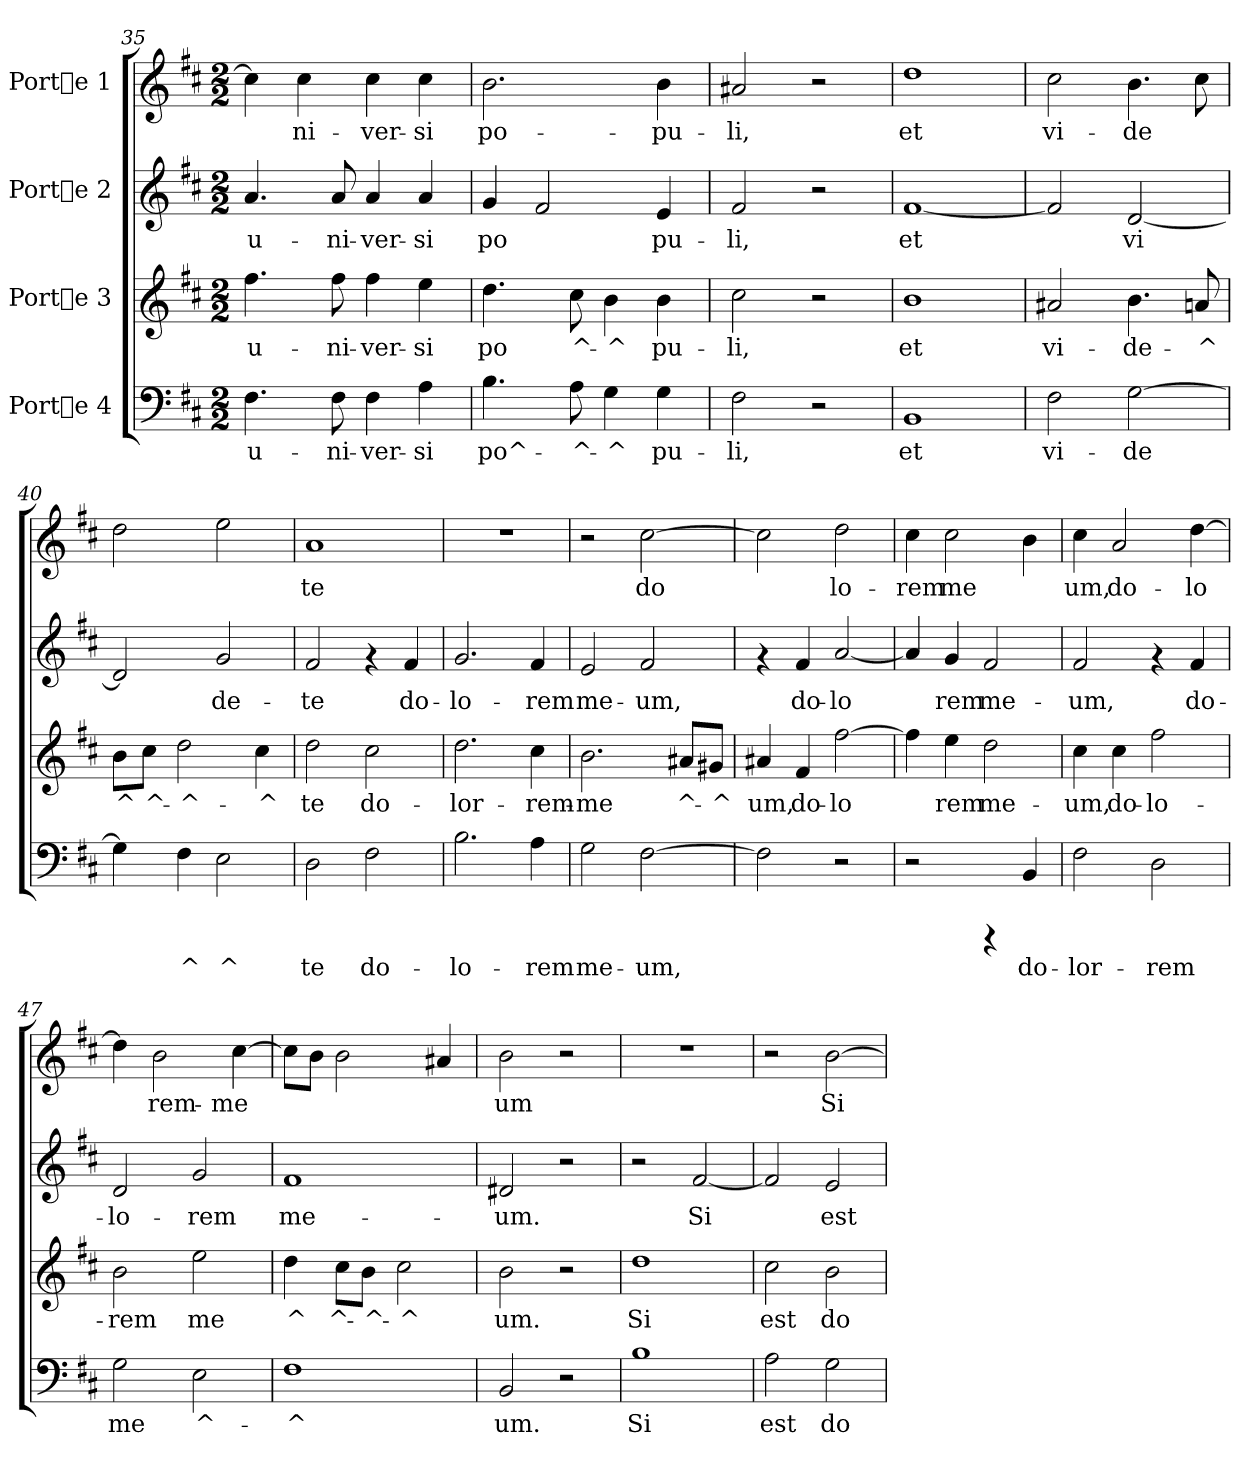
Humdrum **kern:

**kern	**text	**kern	**text	**kern	**text	**kern	**text
*part4	*part4	*part3	*part3	*part2	*part2	*part1	*part1
*staff4	*staff4	*staff3	*staff3	*staff2	*staff2	*staff1	*staff1
*I"Porte 4	*	*I"Porte 3	*	*I"Porte 2	*	*I"Porte 1	*
*clefF4	*	*clefG2	*	*clefG2	*	*clefG2	*
*k[f#c#]	*	*k[f#c#]	*	*k[f#c#]	*	*k[f#c#]	*
*D:	*	*D:	*	*D:	*	*D:	*
*M2/2	*	*M2/2	*	*M2/2	*	*M2/2	*
=35	=35	=35	=35	=35	=35	=35	=35
!	!LO:LY:b:cj	!	!LO:LY:b:cj	!	!LO:LY:b:cj	!	!LO:LY:b:cj
4.F#\	u-	4.ff#\	u-	4.a/	u-	4cc#\]	-
!	!	!	!	!	!	!	!LO:LY:b:cj
.	.	.	.	.	.	4cc#\	ni-
!	!LO:LY:b:cj	!	!LO:LY:b:cj	!	!LO:LY:b:cj	!	!
8F#\	-ni-	8ff#\	-ni-	8a/	-ni-	.	.
!	!LO:LY:b:cj	!	!LO:LY:b:cj	!	!LO:LY:b:cj	!	!LO:LY:b:cj
4F#\	-ver-	4ff#\	-ver-	4a/	-ver-	4cc#\	-ver-
!	!LO:LY:b:cj	!	!LO:LY:b:cj	!	!LO:LY:b:cj	!	!LO:LY:b:cj
4A\	-si	4ee\	-si	4a/	-si	4cc#\	-si
=36	=36	=36	=36	=36	=36	=36	=36
!	!LO:LY:b:cj	!	!LO:LY:b:cj	!	!LO:LY:b:cj	!	!LO:LY:b:cj
4.B\	po^-	4.dd\	po	4g/	po	2.b\	po-
!	!	!	!	!	!LO:LY:b:cj	!	!
.	.	.	.	2f#/	-	.	.
!	!LO:LY:b:cj	!	!LO:LY:b:cj	!	!	!	!
8A\	-^-	8cc#\	^-	.	.	.	.
!	!LO:LY:b:cj	!	!LO:LY:b:cj	!	!	!	!
4G\	-^	4b\	-^	.	.	.	.
!	!LO:LY:b:cj	!	!LO:LY:b:cj	!	!LO:LY:b:cj	!	!LO:LY:b:cj
4G\	pu-	4b\	pu-	4e/	-pu-	4b\	-pu-
=37	=37	=37	=37	=37	=37	=37	=37
!	!LO:LY:b:cj	!	!LO:LY:b:cj	!	!LO:LY:b:cj	!	!LO:LY:b:cj
2F#\	-li,	2cc#\	-li,	2f#/	-li,	2a#X/	-li,
2r	.	2r	.	2r	.	2r	.
!!LO:PB:g=z
=38	=38	=38	=38	=38	=38	=38	=38
!	!LO:LY:b:cj	!	!LO:LY:b:cj	!	!LO:LY:b:cj	!	!LO:LY:b:cj
1BB	et	1b	et	[<1f#	et	1dd	et
=39	=39	=39	=39	=39	=39	=39	=39
!	!LO:LY:b:cj	!	!LO:LY:b:cj	!	!LO:LY:b:cj	!	!LO:LY:b:cj
2F#\	vi-	2a#X/	vi-	2f#/]	.	2cc#\	vi-
!	!LO:LY:b:cj	!	!LO:LY:b:cj	!	!LO:LY:b:cj	!	!LO:LY:b:cj
[>2G\	-de	4.b\	-de-	[<2d/	vi-	4.b\	-de
!	!	!	!LO:LY:b:cj	!	!	!	!LO:LY:b:cj
.	.	8an/	-^	.	.	8cc#\	-
=40	=40	=40	=40	=40	=40	=40	=40
!	!LO:LY:b:cj	!	!LO:LY:b:cj	!	!LO:LY:b:cj	!	!LO:LY:b:cj
4G\]	.	8b\L	^	2d/]	-	2dd\	--
!	!	!	!LO:LY:b:cj	!	!	!	!
.	.	8cc#\J	^-	.	.	.	.
!	!LO:LY:b:cj	!	!LO:LY:b:cj	!	!	!	!
4F#\	^	2dd\	-^-	.	.	.	.
!	!LO:LY:b:cj	!	!	!	!LO:LY:b:cj	!	!LO:LY:b:cj
2E\	^	.	.	2g/	de-	2ee\	--
!	!	!	!LO:LY:b:cj	!	!	!	!
.	.	4cc#\	-^	.	.	.	.
=41	=41	=41	=41	=41	=41	=41	=41
!	!LO:LY:b:cj	!	!LO:LY:b:cj	!	!LO:LY:b:cj	!	!LO:LY:b:cj
2D\	te	2dd\	te	2f#/	-te	1a	-te
!	!LO:LY:b:cj	!	!LO:LY:b:cj	!	!	!	!
2F#\	do-	2cc#\	do-	4rf	.	.	.
!	!	!	!	!	!LO:LY:b:cj	!	!
.	.	.	.	4f#/	do-	.	.
=42	=42	=42	=42	=42	=42	=42	=42
!	!LO:LY:b:cj	!	!LO:LY:b:cj	!	!LO:LY:b:cj	!	!
2.B\	-lo-	2.dd\	-lor-	2.g/	-lo-	1r	.
!	!LO:LY:b:cj	!	!LO:LY:b:cj	!	!LO:LY:b:cj	!	!
4A\	-rem	4cc#\	-rem-	4f#/	-rem	.	.
=43	=43	=43	=43	=43	=43	=43	=43
!	!LO:LY:b:cj	!	!LO:LY:b:cj	!	!LO:LY:b:cj	!	!
2G\	me-	2.b\	-me	2e/	me-	2r	.
!	!LO:LY:b:cj	!	!	!	!LO:LY:b:cj	!	!LO:LY:b:cj
[>2F#\	-um,	.	.	2f#/	-um,	[>2cc#\	do-
!	!	!	!LO:LY:b:cj	!	!	!	!
.	.	8a#X/L	^-	.	.	.	.
!	!	!	!LO:LY:b:cj	!	!	!	!
.	.	8g#X/J	-^	.	.	.	.
=44	=44	=44	=44	=44	=44	=44	=44
!	!	!	!LO:LY:b:cj	!	!	!	!LO:LY:b:cj
2F#\]	.	4a#X/	um,	4rf	.	2cc#\]	-
!	!	!	!LO:LY:b:cj	!	!LO:LY:b:cj	!	!
.	.	4f#/	do-	4f#/	do-	.	.
!	!	!	!LO:LY:b:cj	!	!LO:LY:b:cj	!	!LO:LY:b:cj
2r	.	[>2ff#\	-lo-	[<2a/	-lo-	2dd\	lo-
!!LO:LB:g=z
=45	=45	=45	=45	=45	=45	=45	=45
!	!	!	!LO:LY:b:cj	!	!LO:LY:b:cj	!	!LO:LY:b:cj
2r	.	4ff#\]	-	4a/]	-	4cc#\	-rem
!	!	!	!LO:LY:b:cj	!	!LO:LY:b:cj	!	!LO:LY:b:cj
.	.	4ee\	rem	4g/	rem	2cc#\	me
!	!	!	!LO:LY:b:cj	!	!LO:LY:b:cj	!	!
4rCCC	.	2dd\	me-	2f#/	me-	.	.
!	!LO:LY:b:cj	!	!	!	!	!	!LO:LY:b:cj
4BB/	do-	.	.	.	.	4b\	-
=46	=46	=46	=46	=46	=46	=46	=46
!	!LO:LY:b:cj	!	!LO:LY:b:cj	!	!LO:LY:b:cj	!	!LO:LY:b:cj
2F#\	-lor-	4cc#\	-um,	2f#/	-um,	4cc#\	-um,
!	!	!	!LO:LY:b:cj	!	!	!	!LO:LY:b:cj
.	.	4cc#\	do-	.	.	2a/	do-
!	!LO:LY:b:cj	!	!LO:LY:b:cj	!	!	!	!
2D\	-rem	2ff#\	-lo-	4rf	.	.	.
!	!	!	!	!	!LO:LY:b:cj	!	!LO:LY:b:cj
.	.	.	.	4f#/	do-	[>4dd\	-lo-
=47	=47	=47	=47	=47	=47	=47	=47
!	!LO:LY:b:cj	!	!LO:LY:b:cj	!	!LO:LY:b:cj	!	!LO:LY:b:cj
2G\	me	2b\	-rem	2d/	-lo-	4dd\]	-
!	!	!	!	!	!	!	!LO:LY:b:cj
.	.	.	.	.	.	2b\	rem-
!	!LO:LY:b:cj	!	!LO:LY:b:cj	!	!LO:LY:b:cj	!	!
2E\	^-	2ee\	me	2g/	-rem	.	.
!	!	!	!	!	!	!	!LO:LY:b:cj
.	.	.	.	.	.	[>4cc#\	-me
=48	=48	=48	=48	=48	=48	=48	=48
!	!LO:LY:b:cj	!	!LO:LY:b:cj	!	!LO:LY:b:cj	!	!LO:LY:b:cj
1F#	-^	4dd\	^	1f#	me-	8cc#\L]	.
!	!	!	!	!	!	!	!LO:LY:b:cj
.	.	.	.	.	.	8b\J	-
!	!	!	!LO:LY:b:cj	!	!	!	!LO:LY:b:cj
.	.	8cc#\L	^-	.	.	2b\	--
!	!	!	!LO:LY:b:cj	!	!	!	!
.	.	8b\J	-^-	.	.	.	.
!	!	!	!LO:LY:b:cj	!	!	!	!
.	.	2cc#\	-^	.	.	.	.
!	!	!	!	!	!	!	!LO:LY:b:cj
.	.	.	.	.	.	4a#X/	--
=49	=49	=49	=49	=49	=49	=49	=49
!	!LO:LY:b:cj	!	!LO:LY:b:cj	!	!LO:LY:b:cj	!	!LO:LY:b:cj
2BB/	um.	2b\	um.	2d#X/	-um.	2b\	-um
2r	.	2r	.	2r	.	2r	.
=50	=50	=50	=50	=50	=50	=50	=50
!	!LO:LY:b:cj	!	!LO:LY:b:cj	!	!	!	!
1B	Si	1dd	Si	2r	.	1r	.
!	!	!	!	!	!LO:LY:b:cj	!	!
.	.	.	.	[<2f#/	Si	.	.
=51	=51	=51	=51	=51	=51	=51	=51
!	!LO:LY:b:cj	!	!LO:LY:b:cj	!	!LO:LY:b:cj	!	!
2A\	est	2cc#\	est	2f#/]	.	2r	.
!	!LO:LY:b:cj	!	!LO:LY:b:cj	!	!LO:LY:b:cj	!	!LO:LY:b:cj
2G\	do-	2b\	do-	2e/	est	[>2b\	Si
=	=	=	=	=	=	=	=
*-	*-	*-	*-	*-	*-	*-	*-
